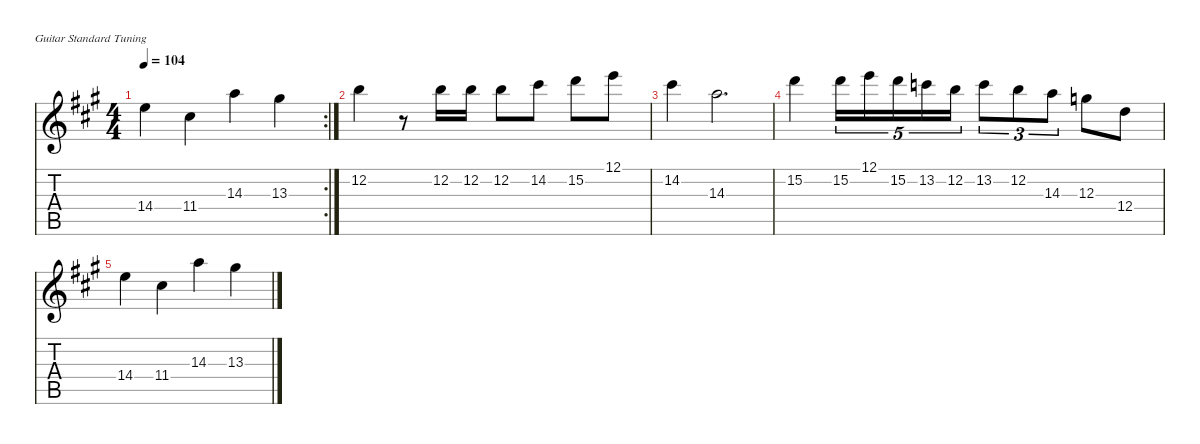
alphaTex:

\defaultSystemsLayout 4
\hideDynamics
\bracketExtendMode nobrackets
\singleTrackTrackNamePolicy hidden
\multiTrackTrackNamePolicy hidden
\otherSystemsTrackNameOrientation horizontal
\track ("Guitar Four" "el.guit.") {instrument electricguitarclean}
\staff {score tabs}
\tuning (E4 B3 G3 D3 A2 E2)
\rc 2
\ts (4 4)
\tempo 104
\clef g2
\ks a
14.4{acc forcenatural}.4{dy mf beam Down} 11.4{acc #}.4{beam Down} 14.3{acc forcenatural}.4{beam Down} 13.3{acc #}.4{beam Down} |
12.2{acc forcenatural}.4{dy mp beam Down} r.8{beam Down} 12.2{acc forcenatural}.16{beam Down} 12.2{acc forcenatural}.16{beam Down} 12.2{acc forcenatural}.8{beam Down} 14.2{acc #}.8{beam Down} 15.2{acc forcenatural}.8{beam Down} 12.1{acc forcenatural}.8{beam Down} |
14.2{acc #}.4{beam Down} 14.3{acc forcenatural}.2{d beam Down} |
15.2{acc forcenatural}.4{dy f beam Down} 15.2{acc forcenatural}.16{tu (5 4) beam Down} 12.1{acc forcenatural}.16{tu (5 4) beam Down} 15.2{acc forcenatural}.16{tu (5 4) beam Down} 13.2{acc forcenatural}.16{tu (5 4) beam Down} 12.2{acc forcenatural}.16{tu (5 4) beam Down} 13.2{acc forcenatural}.8{tu (3 2) beam Down} 12.2{acc forcenatural}.8{tu (3 2) beam Down} 14.3{acc forcenatural}.8{tu (3 2) beam Down} 12.3{acc forcenatural}.8{beam Down} 12.4{acc forcenatural}.8{beam Down} |
14.4{acc forcenatural}.4{dy p beam Down} 11.4{acc #}.4{dy pp beam Down} 14.3{acc forcenatural}.4{beam Down} 13.3{acc #}.4{beam Down}
